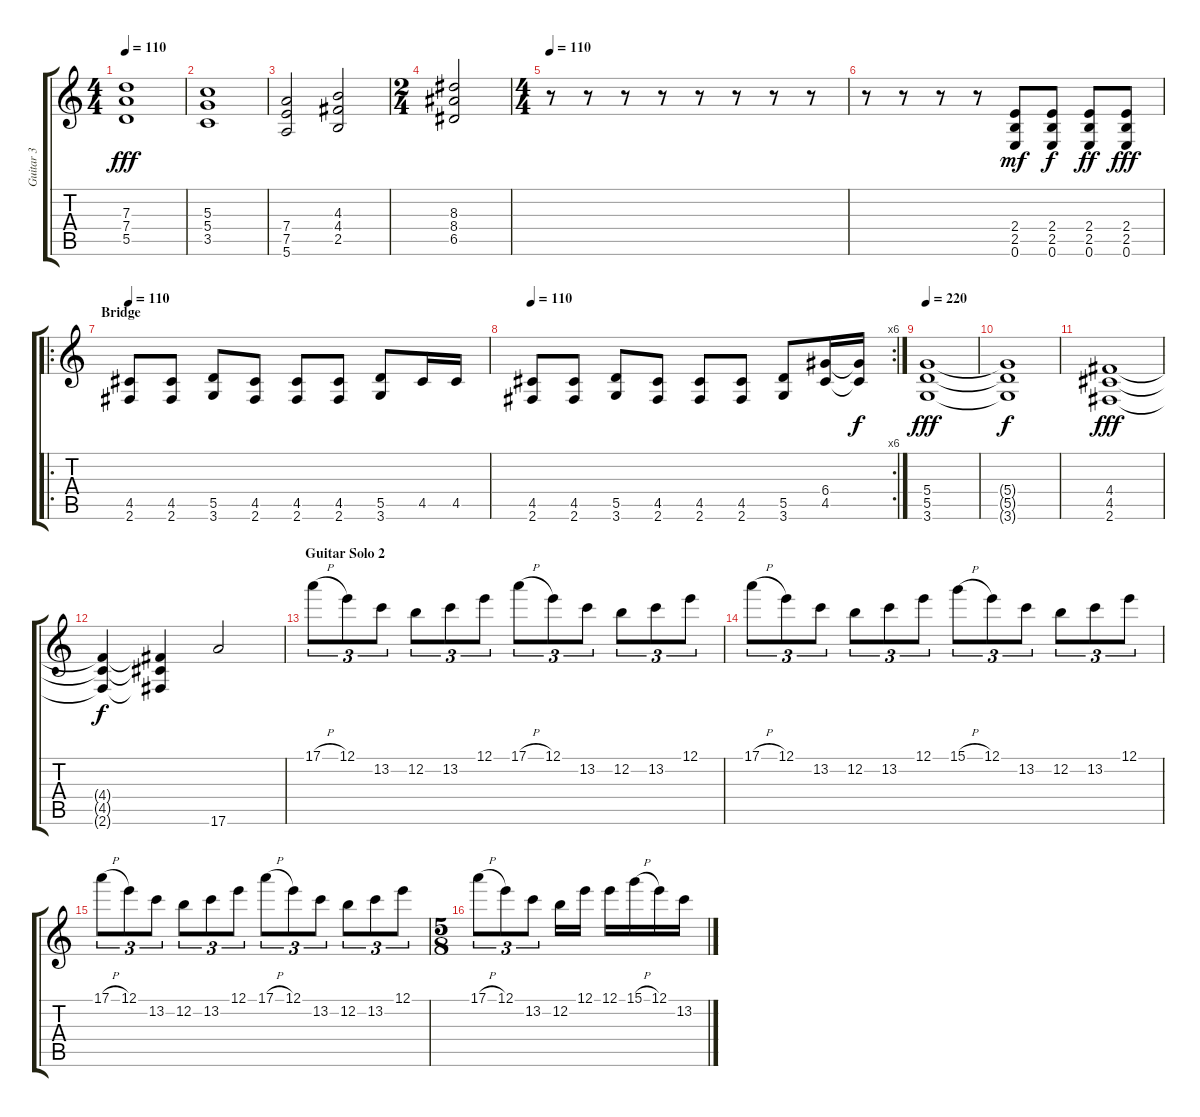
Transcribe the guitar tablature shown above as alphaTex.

\track ("Guitar 3" "Guitar 3") {instrument distortionguitar}
\staff {score tabs}
\tuning (E4 B3 G3 D3 A2 E2) {hide}
\ts (4 4)
\tempo 110
\clef g2
\ks c
(7.3 7.4 5.5).1{dy fff} |
(5.3 5.4 3.5).1 |
(7.4 7.5 5.6).2 (4.3 4.4 2.5).2 |
\ts (2 4)
(8.3 8.4 6.5).2 |
\ts (4 4)
\tempo 110
r.8 r.8 r.8 r.8 r.8 r.8 r.8 r.8 |
r.8 r.8 r.8 r.8 (2.4 2.5 0.6).8{dy mf volume 14} (2.4 2.5 0.6).8{dy f} (2.4 2.5 0.6).8{dy ff} (2.4 2.5 0.6).8{dy fff} |
\ro
\section ("" "Bridge")
\tempo 110
(4.5 2.6).8{volume 10} (4.5 2.6).8 (5.5 3.6).8 (4.5 2.6).8 (4.5 2.6).8 (4.5 2.6).8 (5.5 3.6).8 4.5.16 4.5.16 |
\rc 6
\tempo 110
(4.5 2.6).8 (4.5 2.6).8 (5.5 3.6).8 (4.5 2.6).8 (4.5 2.6).8 (4.5 2.6).8 (5.5 3.6).8 (6.4 4.5).16 (6.4{t} 4.5{t}).16{dy f} |
\tempo 220
(5.4 5.5 3.6).1{dy fff} |
(5.4{t} 5.5{t} 3.6{t}).1{dy f} |
(4.4 4.5 2.6).1{dy fff} |
(4.4{t} 4.5{t} 2.6{t}).4{dy f} (4.4{t} 4.5{t} 2.6{t}).4 17.6.2 |
\section ("" "Guitar Solo 2")
17.1{h}.8{tu (3 2) volume 16} 12.1.8{tu (3 2)} 13.2.8{tu (3 2)} 12.2.8{tu (3 2)} 13.2.8{tu (3 2)} 12.1.8{tu (3 2)} 17.1{h}.8{tu (3 2)} 12.1.8{tu (3 2)} 13.2.8{tu (3 2)} 12.2.8{tu (3 2)} 13.2.8{tu (3 2)} 12.1.8{tu (3 2)} |
17.1{h}.8{tu (3 2) volume 16} 12.1.8{tu (3 2)} 13.2.8{tu (3 2)} 12.2.8{tu (3 2)} 13.2.8{tu (3 2)} 12.1.8{tu (3 2)} 15.1{h}.8{tu (3 2)} 12.1.8{tu (3 2)} 13.2.8{tu (3 2)} 12.2.8{tu (3 2)} 13.2.8{tu (3 2)} 12.1.8{tu (3 2)} |
17.1{h}.8{tu (3 2) volume 16} 12.1.8{tu (3 2)} 13.2.8{tu (3 2)} 12.2.8{tu (3 2)} 13.2.8{tu (3 2)} 12.1.8{tu (3 2)} 17.1{h}.8{tu (3 2)} 12.1.8{tu (3 2)} 13.2.8{tu (3 2)} 12.2.8{tu (3 2)} 13.2.8{tu (3 2)} 12.1.8{tu (3 2)} |
\ts (5 8)
17.1{h}.8{tu (3 2)} 12.1.8{tu (3 2)} 13.2.8{tu (3 2)} 12.2.16 12.1.16 12.1.16 15.1{h}.16 12.1.16 13.2.16
